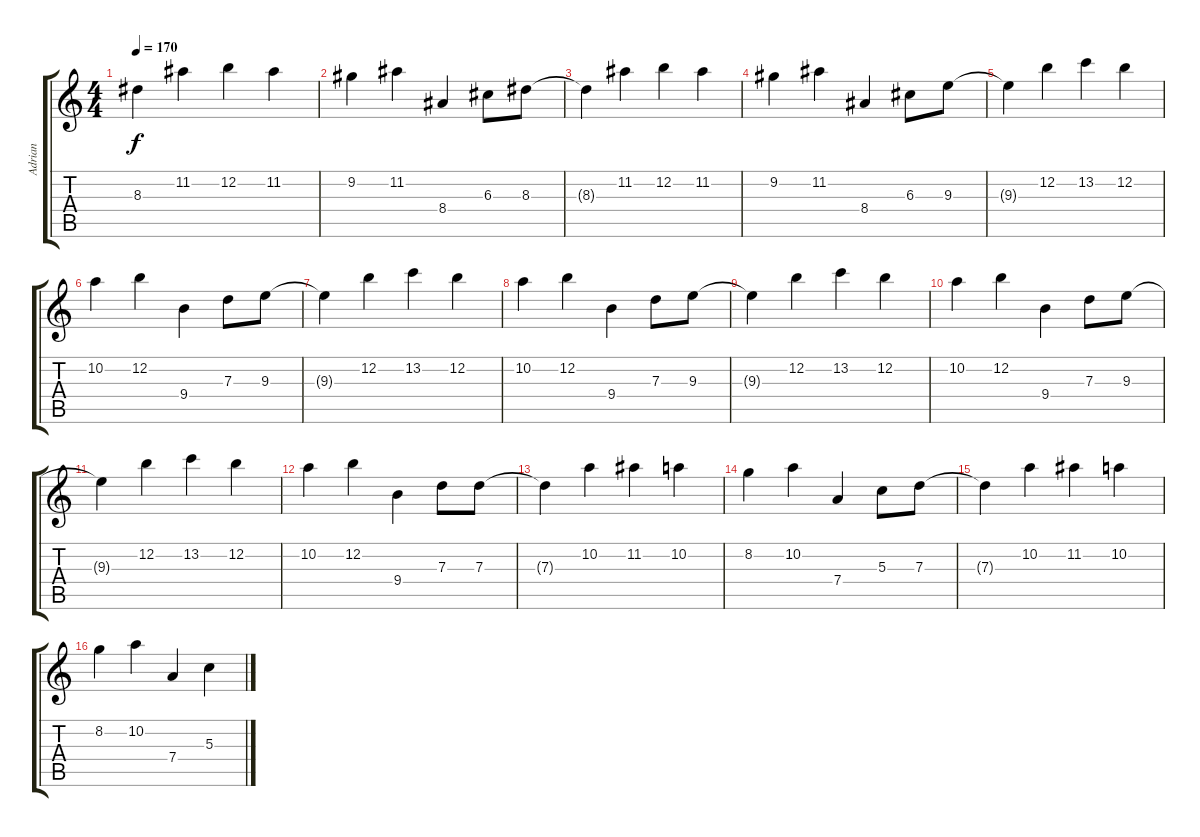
\track ("Adrian" "Adrian") {instrument electricguitarclean}
\staff {score tabs}
\tuning (E4 B3 G3 D3 A2 E2) {hide}
\ts (4 4)
\tempo 170
\clef g2
\ks c
8.3{t}.4{dy f} 11.2.4 12.2.4 11.2.4 |
9.2.4 11.2.4 8.4.4 6.3.8 8.3.8 |
8.3{t}.4 11.2.4 12.2.4 11.2.4 |
9.2.4 11.2.4 8.4.4 6.3.8 9.3.8 |
9.3{t}.4 12.2.4 13.2.4 12.2.4 |
10.2.4 12.2.4 9.4.4 7.3.8 9.3.8 |
9.3{t}.4 12.2.4 13.2.4 12.2.4 |
10.2.4 12.2.4 9.4.4 7.3.8 9.3.8 |
9.3{t}.4 12.2.4 13.2.4 12.2.4 |
10.2.4 12.2.4 9.4.4 7.3.8 9.3.8 |
9.3{t}.4 12.2.4 13.2.4 12.2.4 |
10.2.4 12.2.4 9.4.4 7.3.8 7.3.8 |
7.3{t}.4 10.2.4 11.2.4 10.2.4 |
8.2.4 10.2.4 7.4.4 5.3.8 7.3.8 |
7.3{t}.4 10.2.4 11.2.4 10.2.4 |
8.2.4 10.2.4 7.4.4 5.3.4
